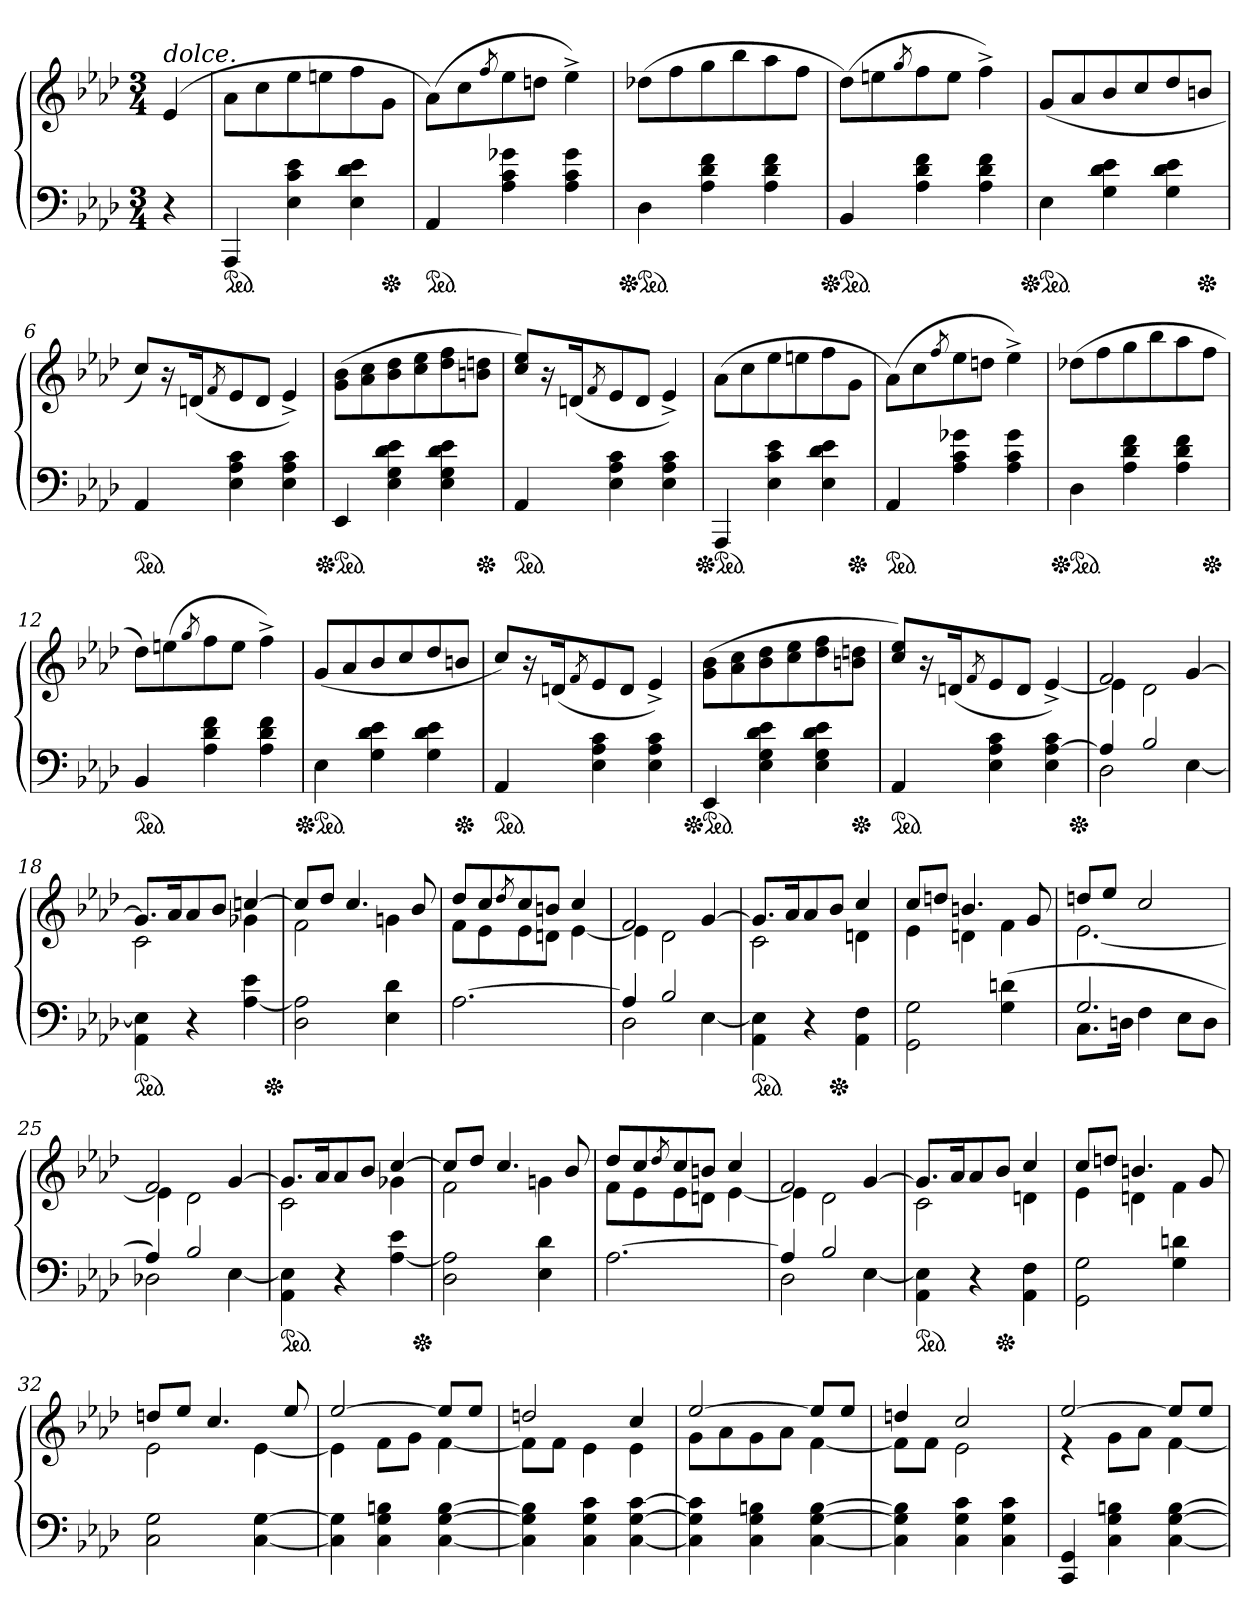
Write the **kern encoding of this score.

**kern	**kern
*part1	*part1
*staff2	*staff1
*clefF4	*clefG2
*k[b-e-a-d-]	*k[b-e-a-d-]
*A-:	*A-:
*M3/4	*M3/4
=	=
!	!LO:TX:a:i:t=dolce.
4r	(>4e-
=1	=1
*ped	*
4AAA-	8a-L
.	8cc
4E- 4c 4e-	8ee-
.	8een
4E- 4d- 4e-	8ff
*Xped	*
.	8gJ
=2	=2
*ped	*
4AA-	(>8a-L)
.	8cc
.	8qff/
4A- 4c 4g-X	8ee-
.	8ddnJ
4A- 4c 4g-	4ee-^)
=3	=3
*Xped	*
*ped	*
4D-	(>8dd-XL
.	8ff
4A- 4d- 4f	8gg
.	8bb-
4A- 4d- 4f	8aa-
.	8ffJ
=4	=4
*Xped	*
*ped	*
4BB-	(8dd-L)
.	8een
.	8qgg/
4A- 4d- 4f	8ff
.	8eeJ
4A- 4d- 4f	4ff^)
=5	=5
*Xped	*
*ped	*
4E-	(<8g/L
.	8a-
4G 4d- 4e-	8b-
.	8cc
4G 4d- 4e-	8dd-
*Xped	*
.	8bnJ
=6	=6
*ped	*
4AA-	8ccL)
.	16r
.	(<16dnK
.	8qf/
4E- 4A- 4c	8e-
.	8dJ
4E- 4A- 4c	4e-^)
=7	=7
*Xped	*
*ped	*
4EE-	(>8g 8b-L
.	8a- 8cc
4E- 4G 4d- 4e-	8b- 8dd-
.	8cc 8ee-
4E- 4G 4d- 4e-	8dd- 8ff
*Xped	*
.	8bn 8ddnJ
=8	=8
*ped	*
4AA-	8cc/ 8ee-/L)
.	16r
.	(<16dnK
.	8qf/
4E- 4A- 4c	8e-
.	8dJ
4E- 4A- 4c	4e-^)
=9	=9
*Xped	*
*ped	*
4AAA-	(>8a-L
.	8cc
4E- 4c 4e-	8ee-
.	8een
4E- 4d- 4e-	8ff
*Xped	*
.	8gJ
=10	=10
*ped	*
4AA-	(>8a-L)
.	8cc
.	8qff/
4A- 4c 4g-X	8ee-
.	8ddnJ
4A- 4c 4g-	4ee-^)
=11	=11
*Xped	*
*ped	*
4D-	(>8dd-XL
.	8ff
4A- 4d- 4f	8gg
.	8bb-
4A- 4d- 4f	8aa-
*Xped	*
.	8ffJ
=12	=12
*ped	*
4BB-	8dd-L)
.	(>8een
.	8qgg/
4A- 4d- 4f	8ff
.	8eeJ
4A- 4d- 4f	4ff^)
=13	=13
*Xped	*
*ped	*
4E-	(<8g/L
.	8a-/
4G 4d- 4e-	8b-/
.	8cc/
4G 4d- 4e-	8dd-/
*Xped	*
.	8bn/J
=14	=14
*ped	*
4AA-	8ccL)
.	16r
.	(<16dnK
.	8qf/
4E- 4A- 4c	8e-
.	8dJ
4E- 4A- 4c	4e-^)
=15	=15
*Xped	*
*ped	*
4EE-	(>8g 8b-L
.	8a- 8cc
4E- 4G 4d- 4e-	8b- 8dd-
.	8cc 8ee-
4E- 4G 4d- 4e-	8dd- 8ff
*Xped	*
.	8bn 8ddnJ
=16	=16
*ped	*
4AA-	8cc/ 8ee-/L)
.	16r
.	(<16dn/K
.	8qf/
4E- 4A- 4c	8e-/
.	8d/J
4E- [4A- 4c	[4e-^)
*Xped	*
=17	=17
*^	*^
4A-]	2D-	2f	4e-]
2B-	.	.	2d-
.	[4E-	[4g	.
*v	*v	*	*
=18	=18	=18
*ped	*	*
4AA-\ 4E-]\	8.gL]	2c
.	16a-K	.
4r	8a-	.
.	8b-J	.
[4A- 4e-	[4ccn	4g-X
*Xped	*	*
=19	=19	=19
2D- 2A-]	8ccL]	2f
.	8dd-J	.
.	4.cc	.
4E- 4d-	.	4gn
.	8b-	.
=20	=20	=20
[2.A-	8dd-L	8fL
.	8cc	8e-
.	8qdd-/	.
.	8cc	8e-
.	8bnJ	8dnJ
.	4cc	[4e-
=21	=21	=21
*^	*	*
4A-]	2D-	2f	4e-]
2B-	.	.	2d-
.	[4E-	[4g	.
*v	*v	*	*
=22	=22	=22
*ped	*	*
4AA-\ 4E-]\	8.gL]	2c
.	16a-K	.
4r	8a-	.
*Xped	*	*
.	8b-J	.
4AA-\ 4F\	4cc	4dn
=23	=23	=23
2GG\ 2G\	8ccL	4e-
.	8ddnJ	.
.	4.bn	4dn
(<4G 4dn	.	4f
.	8g	.
=24	=24	=24
*^	*	*
2.G	8.CL	8ddnL	[2.e-
.	.	8ee-J	.
.	16DnJk	.	.
.	4F	2cc	.
.	8E-L	.	.
.	8DJ	.	.
=25	=25	=25	=25
4A-	2D-X)	2f	4e-]
2B-	.	.	2d-
.	[4E-	[4g	.
*v	*v	*	*
=26	=26	=26
*ped	*	*
4AA-\ 4E-]\	8.gL]	2c
.	16a-K	.
4r	8a-	.
.	8b-J	.
[4A- 4e-	[4cc	4g-X
*Xped	*	*
=27	=27	=27
2D- 2A-]	8ccL]	2f
.	8dd-J	.
.	4.cc	.
4E- 4d-	.	4gn
.	8b-	.
=28	=28	=28
[2.A-	8dd-L	8fL
.	8cc	8e-
.	8qdd-/	.
.	8cc	8e-
.	8bnJ	8dnJ
.	4cc	[4e-
=29	=29	=29
*^	*	*
4A-]	2D-	2f	4e-]
2B-	.	.	2d-
.	[4E-	[4g	.
*v	*v	*	*
=30	=30	=30
*ped	*	*
4AA-\ 4E-]\	8.gL]	2c
.	16a-K	.
4r	8a-	.
*Xped	*	*
.	8b-J	.
4AA-\ 4F\	4cc	4dn
=31	=31	=31
2GG\ 2G\	8ccL	4e-
.	8ddnJ	.
.	4.bn	4dn
4G 4dn	.	4f
.	8g	.
=32	=32	=32
2C 2G	8ddnL	2e-
.	8ee-J	.
.	4.cc	.
[4C [4G	.	[4e-
.	8ee-	.
=33	=33	=33
4C] 4G]	[2ee-	4e-]
4C 4G 4Bn	.	8fL
.	.	8gJ
[4C [4G [4B	8ee-L]	[4f
.	8ee-J	.
=34	=34	=34
4C] 4G] 4B]	2ddn	8fL]
.	.	8fJ
4C 4G 4c	.	4e-
[4C [4G [4c	4cc	4e-
=35	=35	=35
4C] 4G] 4c]	[2ee-	8gL
.	.	8a-
4C 4G 4Bn	.	8g
.	.	8a-J
[4C [4G [4B	8ee-L]	[4f\
.	8ee-J	.
=36	=36	=36
4C] 4G] 4Bn]	4ddn	8fL]
.	.	8fJ
4C 4G 4c	2cc	2e-
4C 4G 4c	.	.
=37	=37	=37
4CC 4GG	[2ee-	4r
4C 4G 4Bn	.	8gL
.	.	8a-J
[4C [4G [4B	8ee-L]	[4f\
.	8ee-J	.
*	*v	*v
=	=
*-	*-
